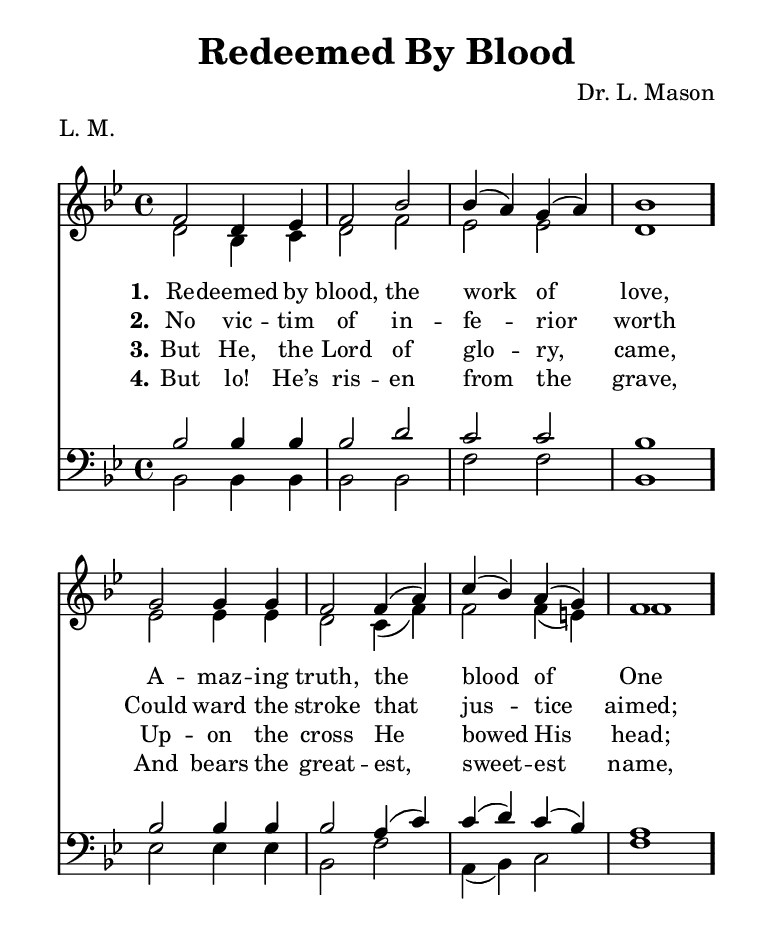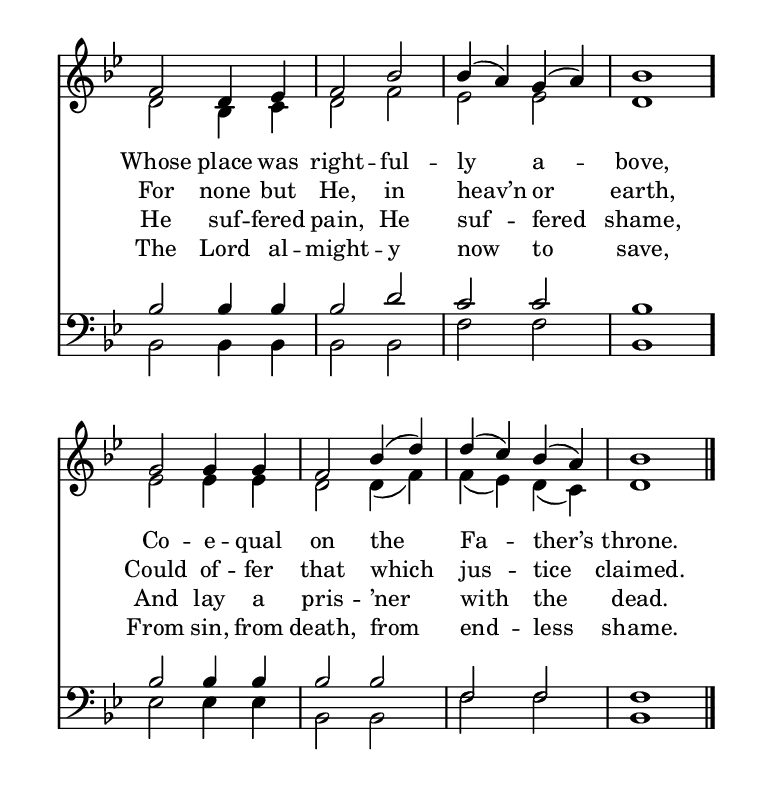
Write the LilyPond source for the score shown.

\include "common/global.ily"
\paper {
  \include "common/paper.ily"
  ragged-bottom = ##t
  ragged-last-bottom = ##t
  systems-per-page = ##f
  page-count = ##f
}

\header{
  hymnnumber = "9"
  title = "Redeemed By Blood"
  tunename = "Ernan"
  meter = "L. M."
  %poet = ""
  composer = "Dr. L. Mason"
  %copyright = ""
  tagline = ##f
}

patternA = { c2 c4 c4 | c2 c2 | c4( c4) c4( c4) | c1 } % Soprano lines 1, 3
patternB = { c2 c4 c4 | c2 c4( c4) | c4( c4) c4( c4) | c1 } % Soprano lines 2, 4 ; Alto line 4 ; Tenor line 2
patternC = { c2 c4 c4 | c2 c2 | c2 c2 | c1 } % Alto lines 1, 3 ; Tenor lines 1, 3, 4 ; Bass lines 1, 3, 4
patternD = { c2 c4 c4 | c2 c4( c4) | c2 c4( c4) | c1 } % Alto line 2
patternE = { c2 c4 c4 | c2 c2 | c4( c4) c2 | c1 } % Bass line 2

global = {
  \include "common/overrides.ily"
  %\autoBeamOff
  \override Staff.TimeSignature.style = #'()
  \time 4/4
  \once \override Score.MetronomeMark.transparent = ##t
  \tempo 4 = 120
  \key bes \major
  %\partial 4.
  \autoBeamOff
}

notesSoprano = {
\global
\relative c' {

  \changePitch \patternA { f d ees | f bes   | bes a g a | bes }
  \changePitch \patternB { g g g   | f f a   | c bes a g | f   }
  \changePitch \patternA { f d ees | f bes   | bes a g a | bes }
  \changePitch \patternB { g g g   | f bes d | d c bes a | bes }
	\bar "|."

}
}

notesAlto = {
\global
\relative e' {

  \changePitch \patternC { d bes c           | d f       | ees ees | d }
  \changePitch \patternD { ees ees ees       | d c f     | f f e   | f }
  \changePitch \patternC { d bes c           | d f       | ees ees | d }
  \changePitch \patternB { ees ees ees d d f | f ees d c | d       }

}
}

notesTenor = {
\global
\relative a {

  \changePitch \patternC { bes bes bes | bes d   | c c       | bes }
  \changePitch \patternB { bes bes bes | bes a c | c d c bes | a   }
  \changePitch \patternC { bes bes bes | bes d   | c c       | bes }
  \changePitch \patternC { bes bes bes | bes bes | f f       | f   }

}
}

notesBass = {
\global
\relative f {

  \changePitch \patternC { bes, bes bes | bes bes | f' f     | bes, }
  \changePitch \patternE { ees ees ees  | bes f'  | a, bes c | f    }
  \changePitch \patternC { bes, bes bes | bes bes | f' f     | bes, }
  \changePitch \patternC { ees ees ees  | bes bes | f' f     | bes, }

}
}

wordsA = \lyricmode {
\set stanza = "1."

  Re -- deemed by blood, the work of love, \bar "."
  A -- maz -- ing truth, the blood of One \bar "." \break
  Whose place was right -- ful -- ly a -- bove, \bar "."
  Co -- e -- qual on the Fa -- ther’s throne.

}

wordsB = \lyricmode {
\set stanza = "2."

  No vic -- tim of in -- fe -- rior worth
  Could ward the stroke that jus -- tice aimed;
  For none but He, in heav’n or earth,
  Could of -- fer that which jus -- tice claimed.
}

wordsC = \lyricmode {
\set stanza = "3."

  But He, the Lord of glo -- ry, came,
  Up -- on the cross He bowed His head;
  He suf -- fered pain, He suf -- fered shame,
  And lay a pris -- ’ner with the dead.

}

wordsD = \lyricmode {
\set stanza = "4."

  But lo! He’s ris -- en from the grave,
  And bears the great -- est, sweet -- est name,
  The Lord al -- might -- y now to save,
  From sin, from death, from end -- less shame.

}


\score {
  \context ChoirStaff <<
    \context Staff = upper <<
      \set ChoirStaff.systemStartDelimiter = #'SystemStartBar
      \context Voice  = sopranos { \voiceOne << \notesSoprano >> }
      \context Voice  = altos { \voiceTwo << \notesAlto >> }
      \context Lyrics = one   \lyricsto sopranos \wordsA
      \context Lyrics = two   \lyricsto sopranos \wordsB
      \context Lyrics = three \lyricsto sopranos \wordsC
      \context Lyrics = four  \lyricsto sopranos \wordsD
      %\context Lyrics = five  \lyricsto sopranos \wordsE
    >>
    \context Staff = men <<
      \clef bass
      \context Voice  = tenors { \voiceOne << \notesTenor >> }
      \context Voice  = basses { \voiceTwo << \notesBass >> }
    >>
  >>
  \layout {
    \include "common/layout.ily"
  }
  \midi{
    \include "common/midi.ily"
  }
}

\version "2.18.0"  % necessary for upgrading to future LilyPond versions.

% vi:set et ts=2 sw=2 ai nocindent syntax=lilypond:
